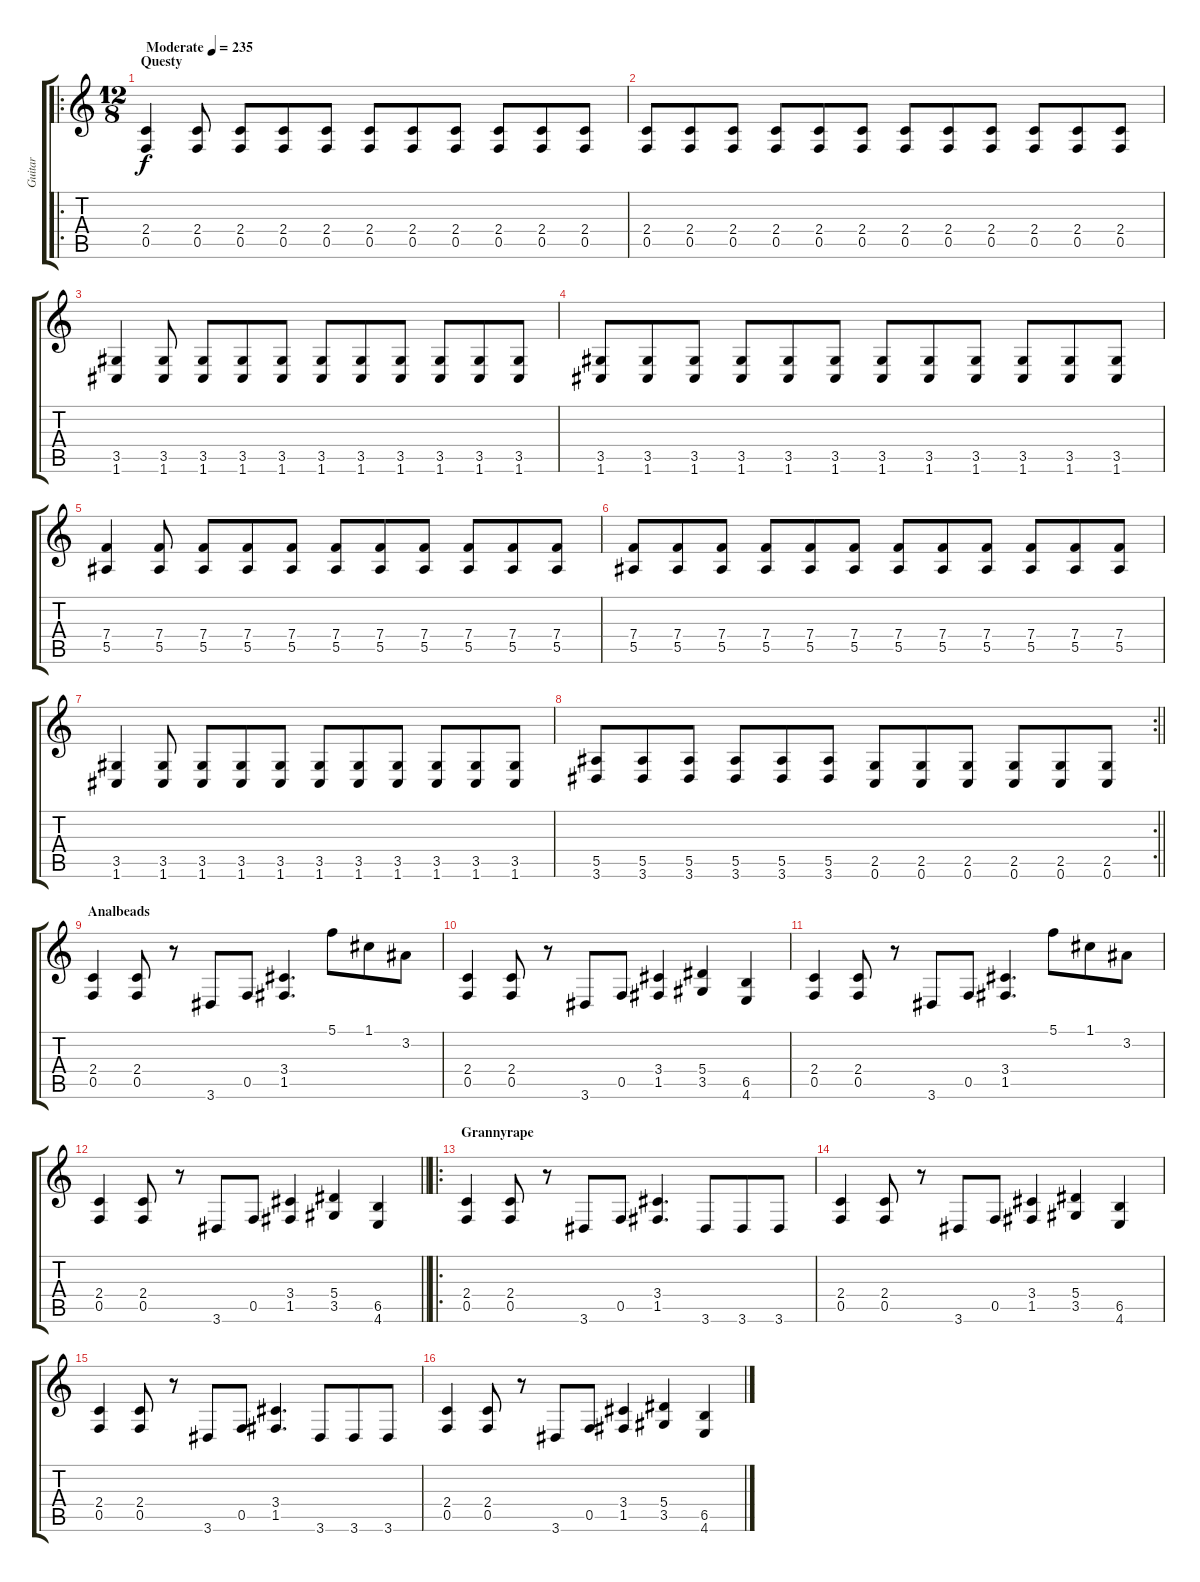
\track ("Guitar" "Guitar") {instrument distortionguitar}
\staff {score tabs}
\tuning (C4 G3 Eb3 Bb2 F2 C2) {hide}
\ro
\ts (12 8)
\section ("" "Questy")
\tempo (235 "Moderate")
\clef g2
\ks c
(2.4 0.5).4{dy f instrument distortionguitar} (2.4 0.5).8 (2.4 0.5).8 (2.4 0.5).8 (2.4 0.5).8 (2.4 0.5).8 (2.4 0.5).8 (2.4 0.5).8 (2.4 0.5).8 (2.4 0.5).8 (2.4 0.5).8 |
(2.4 0.5).8 (2.4 0.5).8 (2.4 0.5).8 (2.4 0.5).8 (2.4 0.5).8 (2.4 0.5).8 (2.4 0.5).8 (2.4 0.5).8 (2.4 0.5).8 (2.4 0.5).8 (2.4 0.5).8 (2.4 0.5).8 |
(3.5 1.6).4 (3.5 1.6).8 (3.5 1.6).8 (3.5 1.6).8 (3.5 1.6).8 (3.5 1.6).8 (3.5 1.6).8 (3.5 1.6).8 (3.5 1.6).8 (3.5 1.6).8 (3.5 1.6).8 |
(3.5 1.6).8 (3.5 1.6).8 (3.5 1.6).8 (3.5 1.6).8 (3.5 1.6).8 (3.5 1.6).8 (3.5 1.6).8 (3.5 1.6).8 (3.5 1.6).8 (3.5 1.6).8 (3.5 1.6).8 (3.5 1.6).8 |
(7.4 5.5).4 (7.4 5.5).8 (7.4 5.5).8 (7.4 5.5).8 (7.4 5.5).8 (7.4 5.5).8 (7.4 5.5).8 (7.4 5.5).8 (7.4 5.5).8 (7.4 5.5).8 (7.4 5.5).8 |
(7.4 5.5).8 (7.4 5.5).8 (7.4 5.5).8 (7.4 5.5).8 (7.4 5.5).8 (7.4 5.5).8 (7.4 5.5).8 (7.4 5.5).8 (7.4 5.5).8 (7.4 5.5).8 (7.4 5.5).8 (7.4 5.5).8 |
(3.5 1.6).4 (3.5 1.6).8 (3.5 1.6).8 (3.5 1.6).8 (3.5 1.6).8 (3.5 1.6).8 (3.5 1.6).8 (3.5 1.6).8 (3.5 1.6).8 (3.5 1.6).8 (3.5 1.6).8 |
\rc 2
\barLineRight lightlight
(5.5 3.6).8 (5.5 3.6).8 (5.5 3.6).8 (5.5 3.6).8 (5.5 3.6).8 (5.5 3.6).8 (2.5 0.6).8 (2.5 0.6).8 (2.5 0.6).8 (2.5 0.6).8 (2.5 0.6).8 (2.5 0.6).8 |
\section ("" "Analbeads")
(2.4 0.5).4 (2.4 0.5).8 r.8 3.6.8 0.5.8 (3.4 1.5).4{d} 5.1.8 1.1.8 3.2.8 |
(2.4 0.5).4 (2.4 0.5).8 r.8 3.6.8 0.5.8 (3.4 1.5).4 (5.4 3.5).4 (6.5 4.6).4 |
(2.4 0.5).4 (2.4 0.5).8 r.8 3.6.8 0.5.8 (3.4 1.5).4{d} 5.1.8 1.1.8 3.2.8 |
\barLineRight lightlight
(2.4 0.5).4 (2.4 0.5).8 r.8 3.6.8 0.5.8 (3.4 1.5).4 (5.4 3.5).4 (6.5 4.6).4 |
\ro
\section ("" "Grannyrape")
(2.4 0.5).4 (2.4 0.5).8 r.8 3.6.8 0.5.8 (3.4 1.5).4{d} 3.6.8 3.6.8 3.6.8 |
(2.4 0.5).4 (2.4 0.5).8 r.8 3.6.8 0.5.8 (3.4 1.5).4 (5.4 3.5).4 (6.5 4.6).4 |
(2.4 0.5).4 (2.4 0.5).8 r.8 3.6.8 0.5.8 (3.4 1.5).4{d} 3.6.8 3.6.8 3.6.8 |
(2.4 0.5).4 (2.4 0.5).8 r.8 3.6.8 0.5.8 (3.4 1.5).4 (5.4 3.5).4 (6.5 4.6).4
